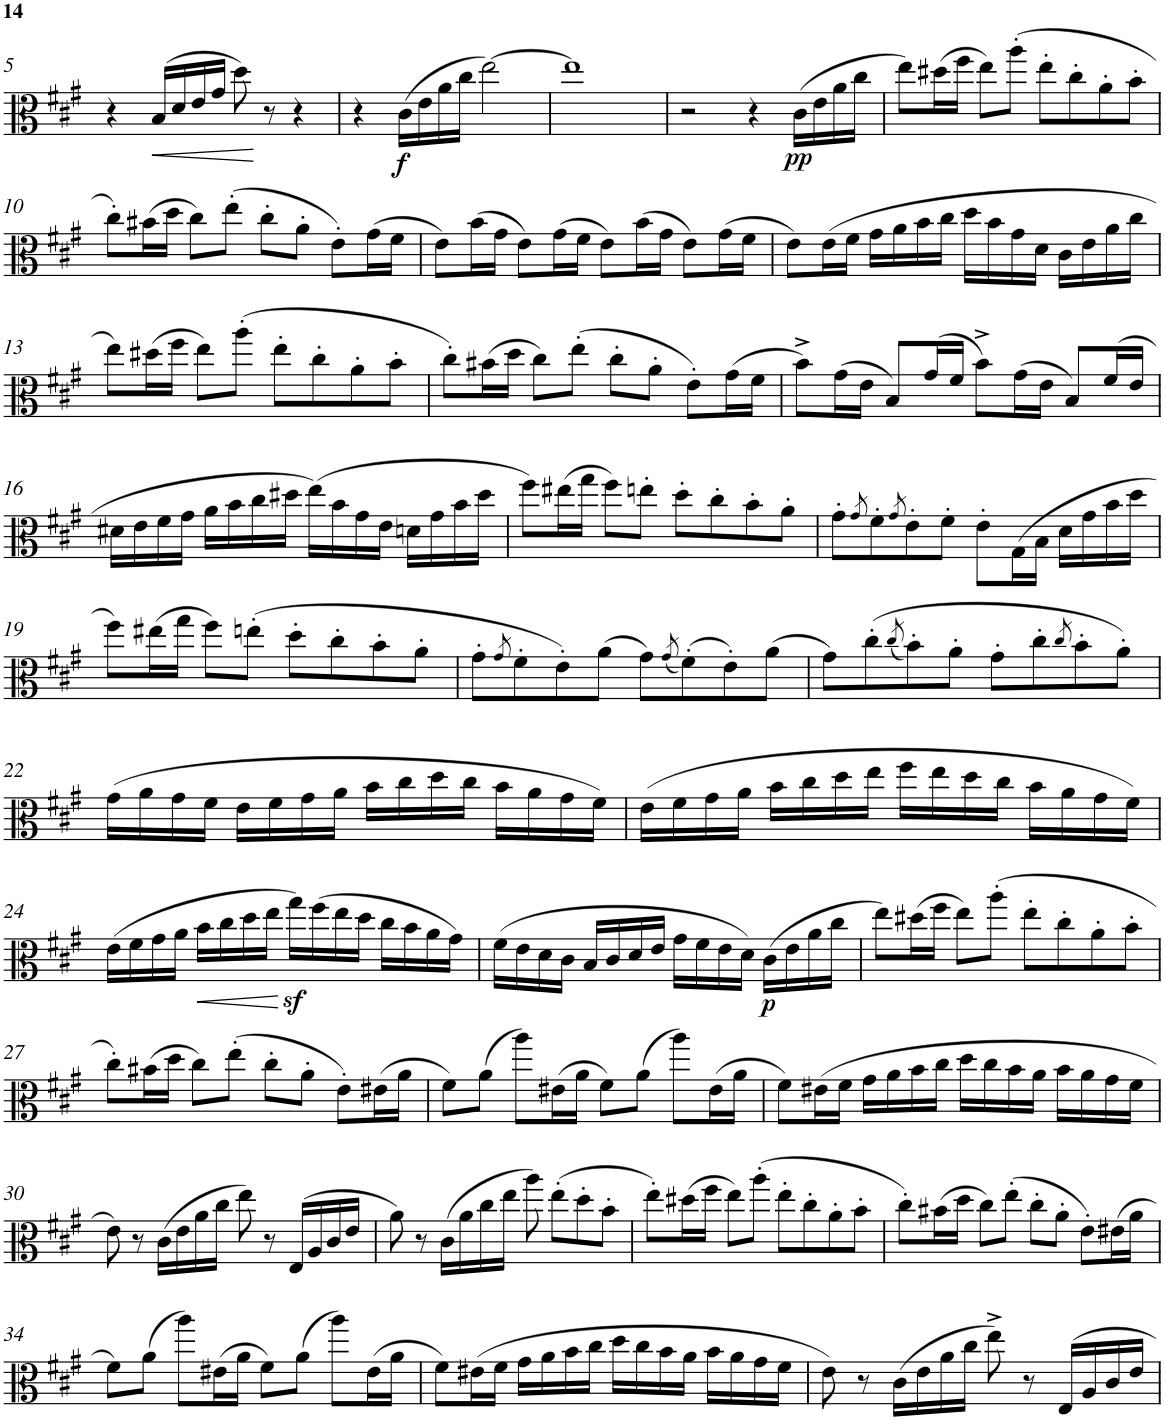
**kern	**dynam
*part1	*part1
*staff1	*staff1
*I"Viola	*
*I'Vla.	*
!!LO:PB:g=z
*clefC3	*
*k[f#c#g#]	*
*M4/4	*
*met(c)	*
=5	=5
4r	.
!	!LO:HP:b
(>16B/LL	<
16d/	.
16e/	.
16g#/JJ	.
8dd\)	.
8r	[
4r	.
=6	=6
4r	.
!	!LO:DY:b
(>16c#\LL	f
16e\	.
16a\	.
16cc#\JJ	.
[2ee\)	.
=7	=7
1ee]	.
=8	=8
2r	.
4r	.
!	!LO:DY:b
(>16c#\LL	pp
16e\	.
16a\	.
16cc#\JJ	.
=9	=9
8ee\L)	.
(>16dd#X\L	.
16ff#\JJ	.
8ee\L)	.
(>8aa'\J	.
8ee'\L	.
8cc#'\	.
8a'\	.
8b'\J	.
!!LO:LB:g=z
=10	=10
8cc#'\L)	.
(>16b#X\L	.
16dd\JJ	.
8cc#\L)	.
(>8ee'\J	.
8cc#'\L	.
8a'\J	.
8e'\L)	.
(>16g#\L	.
16f#\JJ	.
=11	=11
8e\L)	.
(>16b\L	.
16g#\JJ	.
8e\L)	.
(>16g#\L	.
16f#\JJ	.
8e\L)	.
(>16b\L	.
16g#\JJ	.
8e\L)	.
(>16g#\L	.
16f#\JJ	.
=12	=12
8e\L)	.
(>16e\L	.
16f#\JJ	.
16g#\LL	.
16a\	.
16b\	.
16cc#\JJ	.
16dd\LL	.
16b\	.
16g#\	.
16d\JJ	.
16c#\LL	.
16e\	.
16a\	.
16cc#\JJ	.
!!LO:LB:g=z
=13	=13
8ee\L)	.
(>16dd#X\L	.
16ff#\JJ	.
8ee\L)	.
(>8aa'\J	.
8ee'\L	.
8cc#'\	.
8a'\	.
8b'\J	.
=14	=14
8cc#'\L)	.
(>16b#X\L	.
16dd\JJ	.
8cc#\L)	.
(>8ee'\J	.
8cc#'\L	.
8a'\J	.
8e'\L)	.
(>16g#\L	.
16f#\JJ	.
=15	=15
8b^\L)	.
(>16g#\L	.
16e\JJ	.
8B/L)	.
(>16g#/L	.
16f#/JJ	.
8b^\L)	.
(>16g#\L	.
16e\JJ	.
8B/L)	.
(>16f#/L	.
16e/JJ	.
!!LO:LB:g=z
=16	=16
16d#X\LL	.
16e\	.
16f#\	.
16g#\JJ	.
16a\LL	.
16b\	.
16cc#\	.
16dd#X\JJ	.
(>16ee\LL)	.
16b\	.
16g#\	.
16e\JJ	.
16dn\LL	.
16g#\	.
16b\	.
16dd#\JJ	.
=17	=17
8ff#\L)	.
(>16ee#X\L	.
16gg#\JJ	.
8ff#\L)	.
8een'\J	.
8dd'\L	.
8cc#'\	.
8b'\	.
8a'\J	.
=18	=18
8g#'\L	.
8qg#/	.
8f#'\	.
8qg#/	.
8e'\	.
8f#'\J	.
8e'\L	.
(>16G#\L	.
16B\JJ	.
16d\LL	.
16g#\	.
16b\	.
16dd\JJ	.
!!LO:LB:g=z
=19	=19
8ff#\L)	.
(>16ee#X\L	.
16gg#\JJ	.
8ff#\L)	.
(>8een'\J	.
8dd'\L	.
8cc#'\	.
8b'\	.
8a'\J	.
=20	=20
8g#'\L	.
8qg#/	.
8f#'\	.
8e'\)	.
(>8a\J	.
8g#\L)	.
(<8qg#/	.
(>8f#'\)	.
8e'\)	.
(>8a\J	.
=21	=21
8g#\L)	.
(>8cc#'\	.
(<8qcc#/	.
8b'\)	.
8a'\J	.
8g#'\L	.
8cc#'\	.
8qcc#/	.
8b'\	.
8a'\J)	.
!!LO:LB:g=z
=22	=22
(>16g#\LL	.
16a\	.
16g#\	.
16f#\JJ	.
16e\LL	.
16f#\	.
16g#\	.
16a\JJ	.
16b\LL	.
16cc#\	.
16dd\	.
16cc#\JJ	.
16b\LL	.
16a\	.
16g#\	.
16f#\JJ)	.
=23	=23
(>16e\LL	.
16f#\	.
16g#\	.
16a\JJ	.
16b\LL	.
16cc#\	.
16dd\	.
16ee\JJ	.
16ff#\LL	.
16ee\	.
16dd\	.
16cc#\JJ	.
16b\LL	.
16a\	.
16g#\	.
16f#\JJ)	.
!!LO:LB:g=z
=24	=24
(>16e\LL	.
16f#\	.
16g#\	.
16a\JJ	.
!	!LO:HP:b
16b\LL	<
16cc#\	.
16dd\	.
16ee\JJ	.
16gg#z<\LL)	[
(>16ff#\	.
16ee\	.
16dd\JJ	.
16cc#\LL	.
16b\	.
16a\	.
16g#\JJ)	.
=25	=25
(>16f#\LL	.
16e\	.
16d\	.
16c#\JJ	.
16B/LL	.
16c#/	.
16d/	.
16e/JJ	.
16g#\LL	.
16f#\	.
16e\	.
16d\JJ)	.
!	!LO:DY:b
(>16c#\LL	p
16e\	.
16a\	.
16cc#\JJ	.
=26	=26
8ee\L)	.
(>16dd#X\L	.
16ff#\JJ	.
8ee\L)	.
(>8aa'\J	.
8ee'\L	.
8cc#'\	.
8a'\	.
8b'\J	.
!!LO:LB:g=z
=27	=27
8cc#'\L)	.
(>16b#X\L	.
16dd\JJ	.
8cc#\L)	.
(>8ee'\J	.
8cc#'\L	.
8a'\J	.
8e'\L)	.
(>16e#X\L	.
16a\JJ	.
=28	=28
8f#\L)	.
(>8a\J	.
8aa\L)	.
(>16e#X\L	.
16a\JJ	.
8f#\L)	.
(>8a\J	.
8aa\L)	.
(>16e#\L	.
16a\JJ	.
=29	=29
8f#\L)	.
(>16e#X\L	.
16f#\JJ	.
16g#\LL	.
16a\	.
16b\	.
16cc#\JJ	.
16dd\LL	.
16cc#\	.
16b\	.
16a\JJ	.
16b\LL	.
16a\	.
16g#\	.
16f#\JJ	.
!!LO:LB:g=z
=30	=30
8e\)	.
8r	.
(>16c#\LL	.
16e\	.
16a\	.
16cc#\JJ	.
8ee\)	.
8r	.
(>16E/LL	.
16A/	.
16c#/	.
16e/JJ	.
=31	=31
8a\)	.
8r	.
(>16c#\LL	.
16a\	.
16cc#\	.
16ee\JJ	.
8aa\)	.
(>8ee'\L	.
8dd'\	.
8b'\J	.
=32	=32
8ee'\L)	.
(>16dd#X\L	.
16ff#\JJ	.
8ee\L)	.
(>8aa'\J	.
8ee'\L	.
8cc#'\	.
8a'\	.
8b'\J	.
=33	=33
8cc#'\L)	.
(>16b#X\L	.
16dd\JJ	.
8cc#\L)	.
(>8ee'\J	.
8cc#'\L	.
8a'\J	.
8e'\L)	.
(>16e#X\L	.
16a\JJ	.
!!LO:LB:g=z
=34	=34
8f#\L)	.
(>8a\J	.
8aa\L)	.
(>16e#X\L	.
16a\JJ	.
8f#\L)	.
(>8a\J	.
8aa\L)	.
(>16e#\L	.
16a\JJ	.
=35	=35
8f#\L)	.
(>16e#X\L	.
16f#\JJ	.
16g#\LL	.
16a\	.
16b\	.
16cc#\JJ	.
16dd\LL	.
16cc#\	.
16b\	.
16a\JJ	.
16b\LL	.
16a\	.
16g#\	.
16f#\JJ	.
=36	=36
8e\)	.
8r	.
(>16c#\LL	.
16e\	.
16a\	.
16cc#\JJ	.
8ee^\)	.
8r	.
16E/LL	.
16A/	.
16c#/	.
16e/JJ	.
=	=
*-	*-
